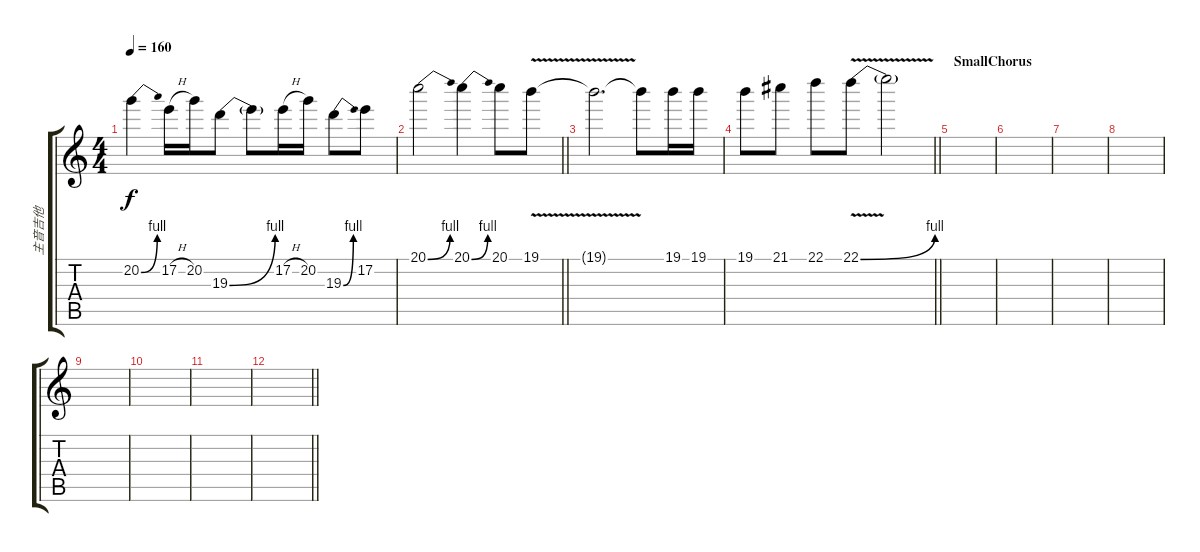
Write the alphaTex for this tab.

\track ("主音吉他" "主音吉他") {instrument overdrivenguitar}
\staff {score tabs}
\tuning (E4 B3 G3 D3 A2 E2) {hide}
\ts (4 4)
\tempo 160
\clef g2
\ks c
20.2{be (bend 0 0 60 4)}.4{dy f} 17.2{h}.16 20.2.16 19.3{be (bend 0 0 60 4)}.8 19.3{t}.8 17.2{h}.16 20.2.16 19.3{be (bend 0 0 60 4)}.8 17.2.8 |
\barLineRight lightlight
20.1{be (bend 0 0 60 4)}.2 20.1{be (bend 0 0 60 4)}.4 20.1.8 19.1{v}.8 |
19.1{t}.2{d} 19.1{t}.8 19.1.16 19.1.16 |
\barLineRight lightlight
19.1.8 21.1.8 22.1.8 22.1{be (bend 0 0 60 4) v}.8 22.1{t}.2 |
\section ("" "SmallChorus")
|
|
|
|
|
|
|
\barLineRight lightlight
